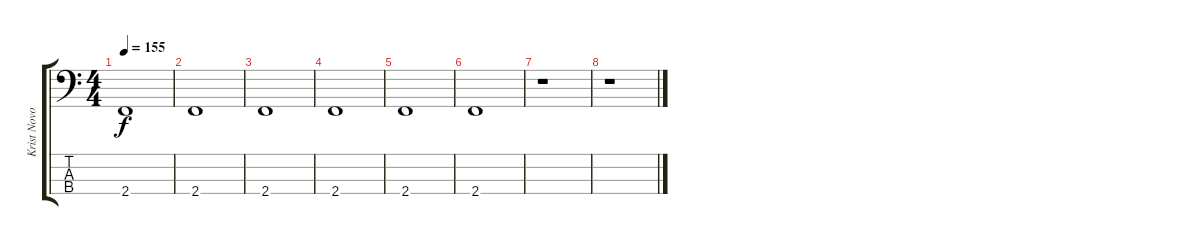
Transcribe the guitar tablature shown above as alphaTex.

\track ("Krist Novoselic" "Krist Novo") {instrument slapbass1}
\staff {score tabs}
\tuning (Gb2 Db2 Ab1 Eb1) {hide}
\ts (4 4)
\tempo 155
\clef f4
\ks c
2.4.1{dy f} |
2.4.1 |
2.4.1 |
2.4.1 |
2.4.1 |
2.4.1 |
r.1 |
r.1
